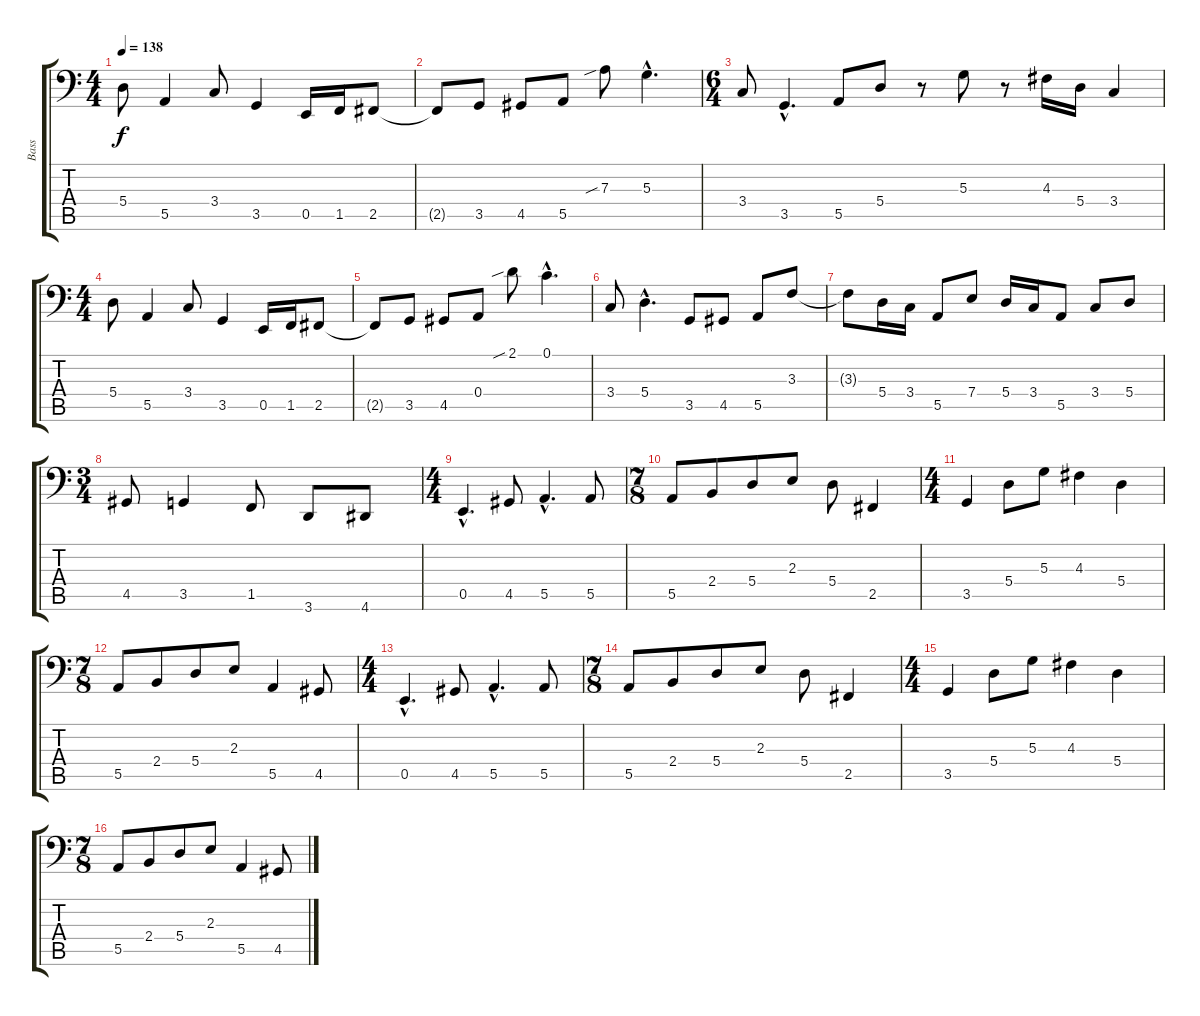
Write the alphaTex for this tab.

\track ("Bass" "Bass") {instrument electricbassfinger}
\staff {score tabs}
\tuning (C3 G2 D2 A1 E1 B0) {hide}
\ts (4 4)
\tempo 138
\clef f4
\ks c
5.4.8{dy f} 5.5.4 3.4.8 3.5.4 0.5.16 1.5.16 2.5.8 |
2.5{t}.8 3.5.8 4.5.8 5.5.8 7.3{sib}.8 5.3{hac}.4{d} |
\ts (6 4)
3.4.8 3.5{hac}.4{d} 5.5.8 5.4.8 r.8 5.3.8 r.8 4.3.16 5.4.16 3.4.4 |
\ts (4 4)
5.4.8 5.5.4 3.4.8 3.5.4 0.5.16 1.5.16 2.5.8 |
2.5{t}.8 3.5.8 4.5.8 0.4.8 2.1{sib}.8 0.1{hac}.4{d} |
3.4.8 5.4{hac}.4{d} 3.5.8 4.5.8 5.5.8 3.3.8 |
3.3{t}.8 5.4.16 3.4.16 5.5.8 7.4.8 5.4.16 3.4.16 5.5.8 3.4.8 5.4.8 |
\ts (3 4)
4.5.8 3.5.4 1.5.8 3.6.8 4.6.8 |
\ts (4 4)
0.5{hac}.4{d} 4.5.8 5.5{hac}.4{d} 5.5.8 |
\ts (7 8)
5.5.8 2.4.8 5.4.8 2.3.8 5.4.8 2.5.4 |
\ts (4 4)
3.5.4 5.4.8 5.3.8 4.3.4 5.4.4 |
\ts (7 8)
5.5.8 2.4.8 5.4.8 2.3.8 5.5.4 4.5.8 |
\ts (4 4)
0.5{hac}.4{d} 4.5.8 5.5{hac}.4{d} 5.5.8 |
\ts (7 8)
5.5.8 2.4.8 5.4.8 2.3.8 5.4.8 2.5.4 |
\ts (4 4)
3.5.4 5.4.8 5.3.8 4.3.4 5.4.4 |
\ts (7 8)
5.5.8 2.4.8 5.4.8 2.3.8 5.5.4 4.5.8
